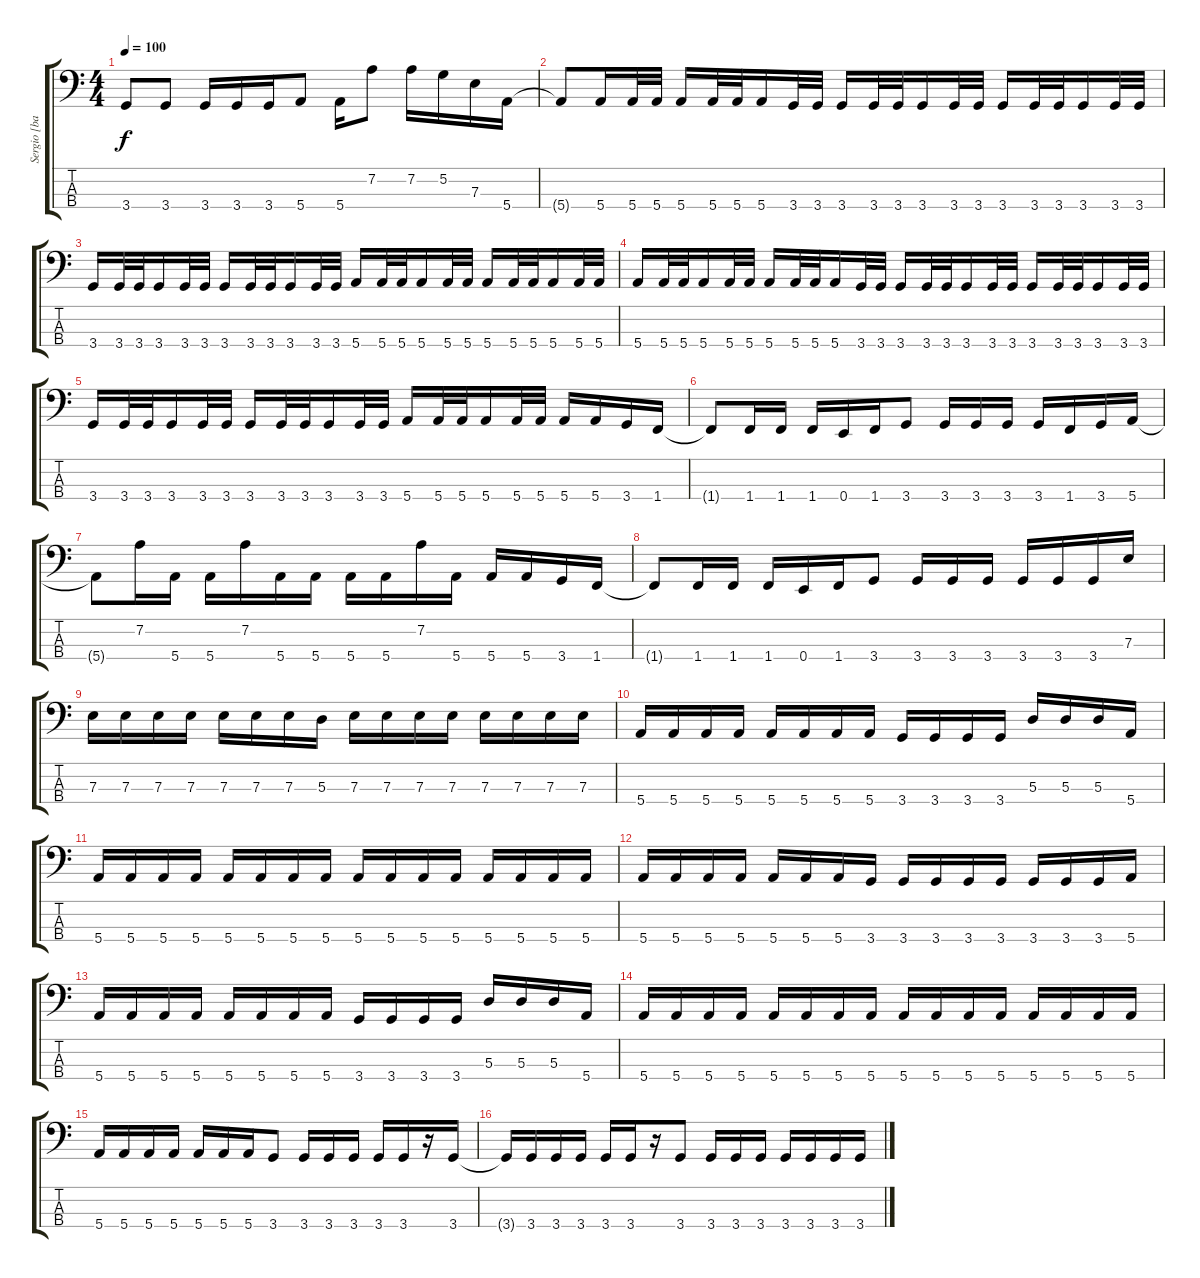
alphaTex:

\track ("Sergio [bajo]" "Sergio [ba") {instrument electricbassfinger}
\staff {score tabs}
\tuning (G2 D2 A1 E1) {hide}
\ts (4 4)
\tempo 100
\clef f4
\ks c
3.4.8{dy f} 3.4.8 3.4.16 3.4.16 3.4.16 5.4.8 5.4.16 7.2.8 7.2.16 5.2.16 7.3.16 5.4.16 |
5.4{t}.8 5.4.16 5.4.32 5.4.32 5.4.16 5.4.32 5.4.32 5.4.16 3.4.32 3.4.32 3.4.16 3.4.32 3.4.32 3.4.16 3.4.32 3.4.32 3.4.16 3.4.32 3.4.32 3.4.16 3.4.32 3.4.32 |
3.4.16 3.4.32 3.4.32 3.4.16 3.4.32 3.4.32 3.4.16 3.4.32 3.4.32 3.4.16 3.4.32 3.4.32 5.4.16 5.4.32 5.4.32 5.4.16 5.4.32 5.4.32 5.4.16 5.4.32 5.4.32 5.4.16 5.4.32 5.4.32 |
5.4.16 5.4.32 5.4.32 5.4.16 5.4.32 5.4.32 5.4.16 5.4.32 5.4.32 5.4.16 3.4.32 3.4.32 3.4.16 3.4.32 3.4.32 3.4.16 3.4.32 3.4.32 3.4.16 3.4.32 3.4.32 3.4.16 3.4.32 3.4.32 |
3.4.16 3.4.32 3.4.32 3.4.16 3.4.32 3.4.32 3.4.16 3.4.32 3.4.32 3.4.16 3.4.32 3.4.32 5.4.16 5.4.32 5.4.32 5.4.16 5.4.32 5.4.32 5.4.16 5.4.16 3.4.16 1.4.16 |
1.4{t}.8 1.4.16 1.4.16 1.4.16 0.4.16 1.4.16 3.4.8 3.4.16 3.4.16 3.4.16 3.4.16 1.4.16 3.4.16 5.4.16 |
5.4{t}.8 7.2.16 5.4.16 5.4.16 7.2.16 5.4.16 5.4.16 5.4.16 5.4.16 7.2.16 5.4.16 5.4.16 5.4.16 3.4.16 1.4.16 |
1.4{t}.8 1.4.16 1.4.16 1.4.16 0.4.16 1.4.16 3.4.8 3.4.16 3.4.16 3.4.16 3.4.16 3.4.16 3.4.16 7.3.16 |
7.3.16 7.3.16 7.3.16 7.3.16 7.3.16 7.3.16 7.3.16 5.3.16 7.3.16 7.3.16 7.3.16 7.3.16 7.3.16 7.3.16 7.3.16 7.3.16 |
5.4.16 5.4.16 5.4.16 5.4.16 5.4.16 5.4.16 5.4.16 5.4.16 3.4.16 3.4.16 3.4.16 3.4.16 5.3.16 5.3.16 5.3.16 5.4.16 |
5.4.16 5.4.16 5.4.16 5.4.16 5.4.16 5.4.16 5.4.16 5.4.16 5.4.16 5.4.16 5.4.16 5.4.16 5.4.16 5.4.16 5.4.16 5.4.16 |
5.4.16 5.4.16 5.4.16 5.4.16 5.4.16 5.4.16 5.4.16 3.4.16 3.4.16 3.4.16 3.4.16 3.4.16 3.4.16 3.4.16 3.4.16 5.4.16 |
5.4.16 5.4.16 5.4.16 5.4.16 5.4.16 5.4.16 5.4.16 5.4.16 3.4.16 3.4.16 3.4.16 3.4.16 5.3.16 5.3.16 5.3.16 5.4.16 |
5.4.16 5.4.16 5.4.16 5.4.16 5.4.16 5.4.16 5.4.16 5.4.16 5.4.16 5.4.16 5.4.16 5.4.16 5.4.16 5.4.16 5.4.16 5.4.16 |
5.4.16 5.4.16 5.4.16 5.4.16 5.4.16 5.4.16 5.4.16 3.4.8 3.4.16 3.4.16 3.4.16 3.4.16 3.4.16 r.16 3.4.16 |
3.4{t}.16 3.4.16 3.4.16 3.4.16 3.4.16 3.4.16 r.16 3.4.8 3.4.16 3.4.16 3.4.16 3.4.16 3.4.16 3.4.16 3.4.16
